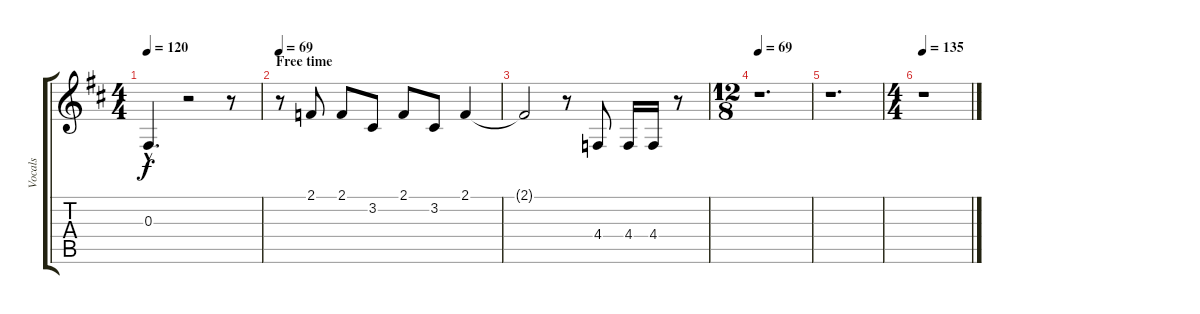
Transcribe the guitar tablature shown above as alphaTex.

\track ("Vocals" "Vocals") {instrument lead6voice}
\staff {score tabs}
\tuning (Eb4 Bb3 Gb3 Db3 Ab2 Eb2) {hide}
\ts (4 4)
\tempo 120
\clef g2
\ks d
0.3{hac}.4{d dy f} r.2 r.8 |
\section ("" "Free time")
\tempo 69
r.8 2.1.8 2.1.8 3.2.8 2.1.8 3.2.8 2.1.4 |
2.1{t}.2 r.8 4.4.8 4.4.16{instrument woodblock} 4.4.16 r.8 |
\ts (12 8)
\tempo 69
r.1{d} |
r.1{d} |
\ts (4 4)
\tempo 135
r.1
